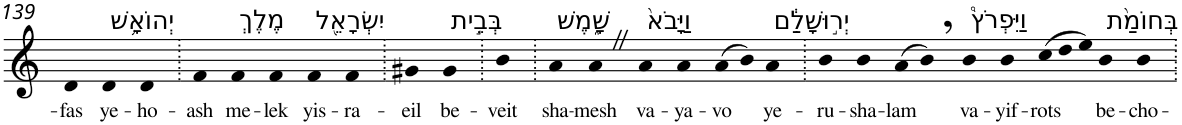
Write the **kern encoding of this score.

**kern	**text
*part1	*part1
*staff1	*staff1
*I"Piano	*
*I'Pno	*
!!LO:PB:g=z
*clefG2	*
*k[]	*
=139	=139
!	!LO:LY:b
4d	-fas
!LO:TX:a:t=יְהוֹאָ֥שׁ	!
!	!LO:LY:b
4d	ye-
!	!LO:LY:b
4d	-ho-
=140.	=140.
!	!LO:LY:b
4f	-ash
!LO:TX:a:t=מֶלֶךְ	!
!	!LO:LY:b
4f	me-
!	!LO:LY:b
4f	-lek
!LO:TX:a:t=יִשְׂרָאֵ֖ל	!
!	!LO:LY:b
4f	yis-
!	!LO:LY:b
4f	-ra-
=141.	=141.
!	!LO:LY:b
4g#X	-eil
!LO:TX:a:t=בְּבֵ֣ית	!
!	!LO:LY:b
4g#	be-
=142.	=142.
!	!LO:LY:b
4b	-veit
=143.	=143.
!LO:TX:a:t=שָׁ֑מֶשׁ	!
!	!LO:LY:b
4a	sha-
!	!LO:LY:b
4aZ	-mesh
!LO:TX:a:t=וַיָּבֹא֙	!
!	!LO:LY:b
4a	va-
!	!LO:LY:b
4a	-ya-
!	!LO:LY:b
(>8a	-vo
8b)	.
!LO:TX:a:t=יְר֣וּשָׁלִַ֔ם	!
!	!LO:LY:b
4a	ye-
=144.	=144.
!	!LO:LY:b
4b	-ru-
!	!LO:LY:b
4b	-sha-
!	!LO:LY:b
(>8a	-lam
8b,)	.
!LO:TX:a:t=וַיִּפְרֹץ֩	!
!	!LO:LY:b
4b	va-
!	!LO:LY:b
4b	-yif-
*Xtuplet	*
!	!LO:LY:b
(>12cc	-rots
12dd	.
12ee)	.
!LO:TX:a:t=בְּחוֹמַ֨ת	!
!	!LO:LY:b
4b	be-
!	!LO:LY:b
4b	-cho-
=.	=.
*-	*-
